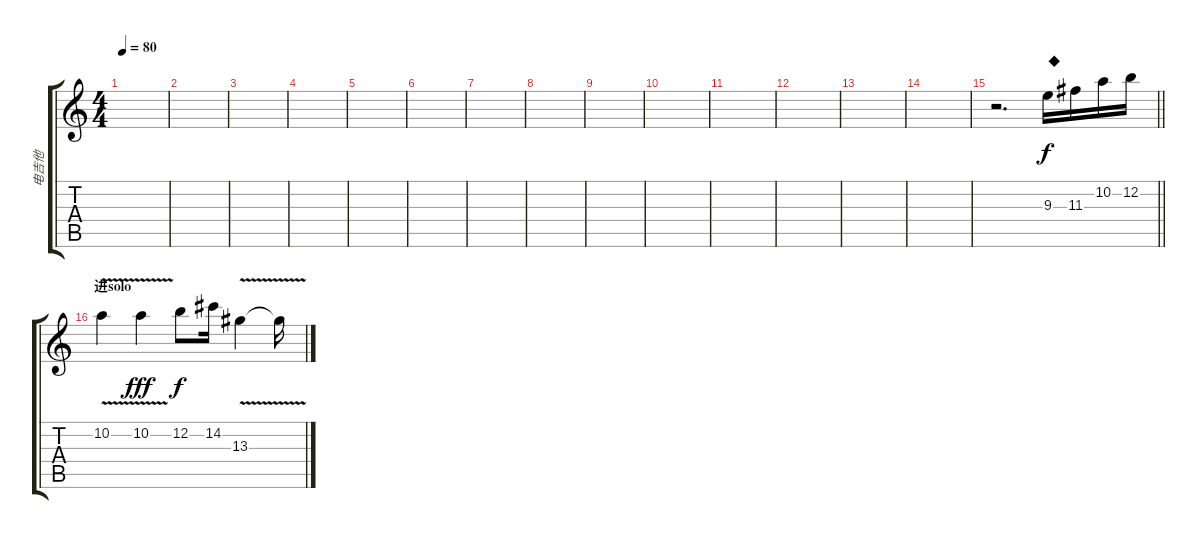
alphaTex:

\track ("电吉他" "电吉他") {instrument overdrivenguitar}
\staff {score tabs}
\tuning (E4 B3 G3 D3 A2 E2) {hide}
\ts (4 4)
\tempo 80
\clef g2
\ks c
|
|
|
|
|
|
|
|
|
|
|
|
|
|
\barLineRight lightlight
r.2{d} 9.3.16{txt "◆" dy f} 11.3.16 10.2.16 12.2.16 |
\section ("" "进solo")
10.2{v}.4 10.2{v}.4{dy fff} 12.2.8{dy f} 14.2.16 13.3{v}.4 13.3{t}.16
